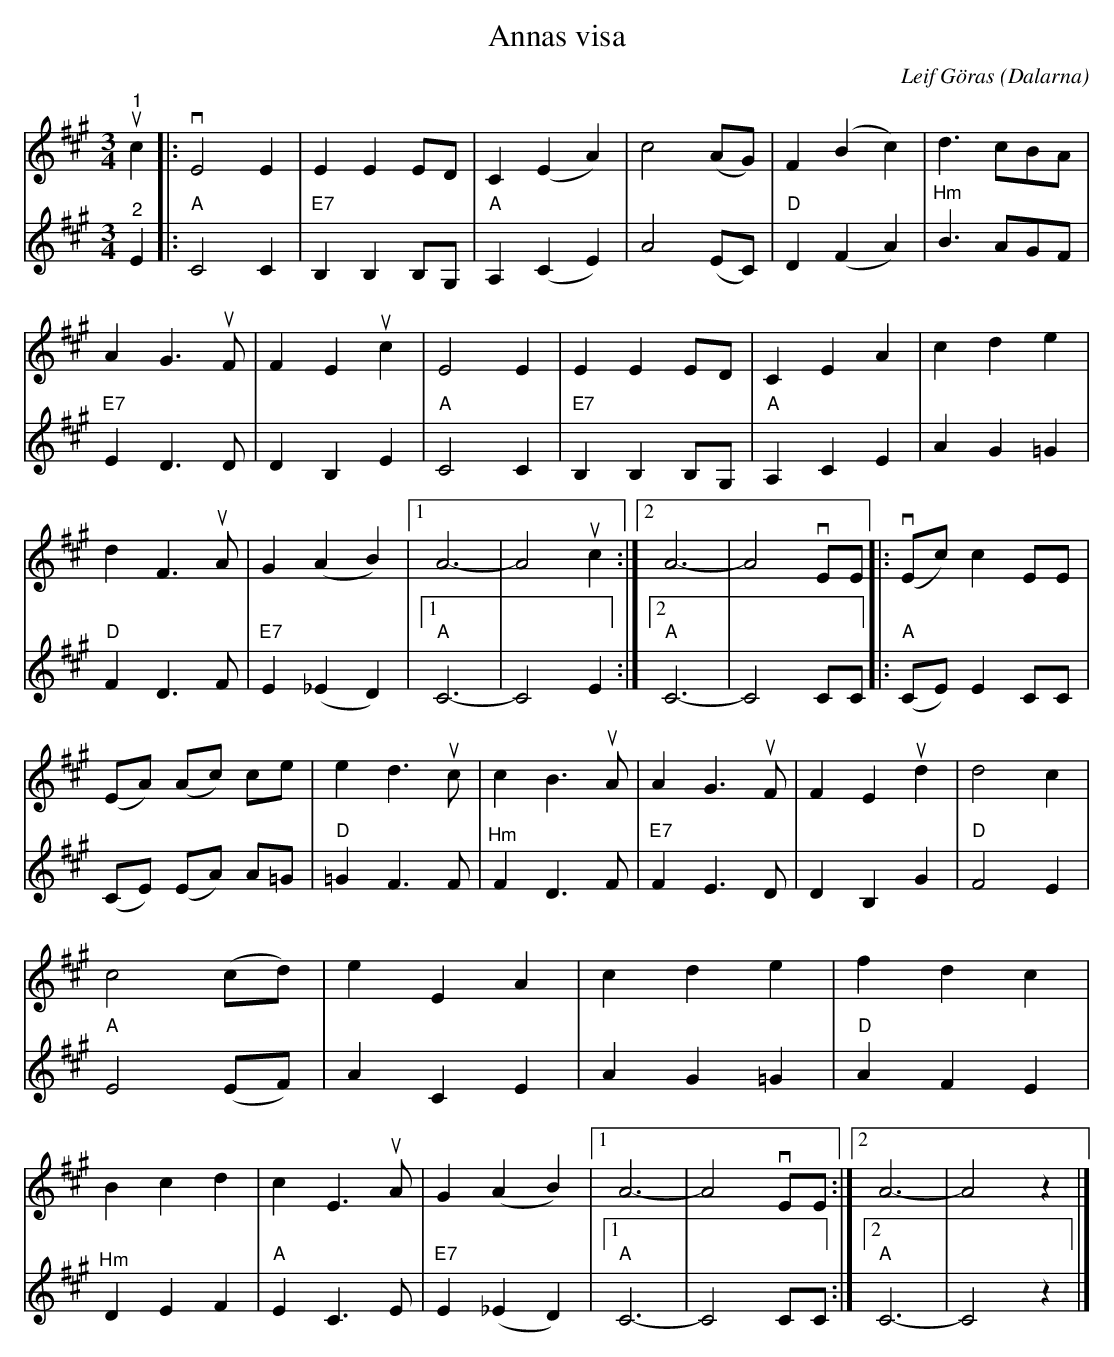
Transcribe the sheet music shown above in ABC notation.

X:1
T:Annas visa
C:Leif Göras
O:Dalarna
L:1/4
M:3/4
K:A
V:1
"^1"u c |:v E2 E | E E E/D/ | C (E A) | c2 (A/G/) | F (B c) | d3/2 c/B/A/ | A G3/2u F/ | F Eu c |
E2 E | E E E/D/ | C E A | c d e | d F3/2u A/ | G (A B) |1 A3- | A2u c :|2 A3- | A2v E/E/ |:v
(E/c/) c E/E/ | (E/A/) (A/c/) c/e/ | e d3/2u c/ | c B3/2u A/ | A G3/2u F/ | F Eu d | d2 c |
c2 (c/d/) | e E A | c d e | f d c | B c d | c E3/2u A/ | G (A B) |1 A3- | A2v E/E/ :|2 A3- | A2 z |]
V:2
"^2" E |:"A" C2 C |"E7" B, B, B,/G,/ |"A" A, (C E) | A2 (E/C/) |"D" D (F A) | "^Hm" B3/2 A/G/F/ |"E7" E D3/2 D/ | D B, E |
"A" C2 C |"E7" B, B, B,/G,/ |"A" A, C E | A G =G | "D" F D3/2 F/ |"E7" E (_E D) |1"A" C3- | C2 E :|2"A" C3- | C2 C/C/ |:
"A" (C/E/) E C/C/ | (C/E/) (E/A/) A/=G/ |"D" =G F3/2 F/ |"^Hm" F D3/2 F/ |"E7" F E3/2 D/ | D B, G |"D" F2 E |
"A" E2 (E/F/) | A C E | A G =G |"D" A F E |"^Hm" D E F |"A" E C3/2 E/ |"E7" E (_E D) |1 "A" C3- | C2 C/C/ :|2"A" C3- | C2 z |]
